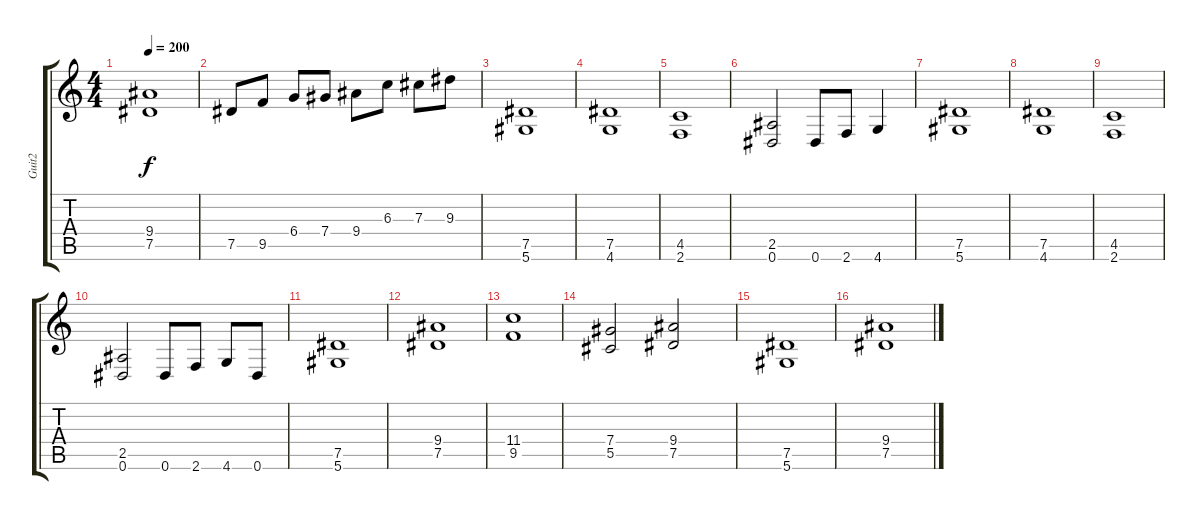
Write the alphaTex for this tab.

\track ("Guit2" "Guit2") {instrument distortionguitar}
\staff {score tabs}
\tuning (Eb4 Bb3 Gb3 Db3 Ab2 Eb2) {hide}
\ts (4 4)
\tempo 200
\clef g2
\ks c
(9.4 7.5).1{dy f} |
7.5.8 9.5.8 6.4.8 7.4.8 9.4.8 6.3.8 7.3.8 9.3.8 |
(7.5 5.6).1 |
(7.5 4.6).1 |
(4.5 2.6).1 |
(2.5 0.6).2 0.6.8 2.6.8 4.6.4 |
(7.5 5.6).1 |
(7.5 4.6).1 |
(4.5 2.6).1 |
(2.5 0.6).2 0.6.8 2.6.8 4.6.8 0.6.8 |
(7.5 5.6).1 |
(9.4 7.5).1 |
(11.4 9.5).1 |
(7.4 5.5).2 (9.4 7.5).2 |
(7.5 5.6).1 |
(9.4 7.5).1
